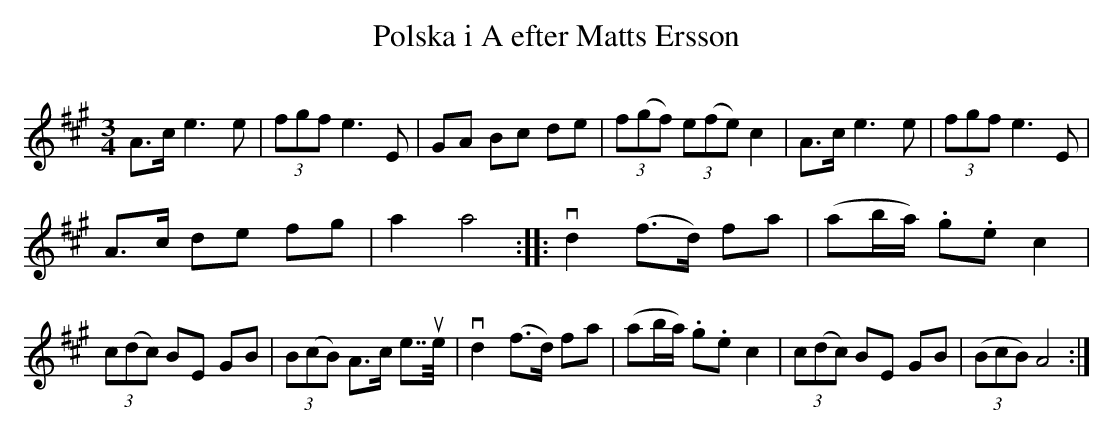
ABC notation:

X:1
T:Polska i A efter Matts Ersson
Q:150
M:3/4
L:1/8
K:A
A>c e3 e | (3fgf e3 E |\
GA Bc de | (3f(gf) (3e(fe) c2 |\
A>c e3e | (3fgf e3 E |
A>c de fg|a2 a4::\
vd2 (f>d) fa | (ab/a/) .g.e c2 |
(3c(dc) BE GB | (3B(cB) A>c e>>ue |\
vd2 (f>d) fa | (ab/a/) .g.e c2 |\
(3c(dc) BE GB | ((3BcB) A4:|
